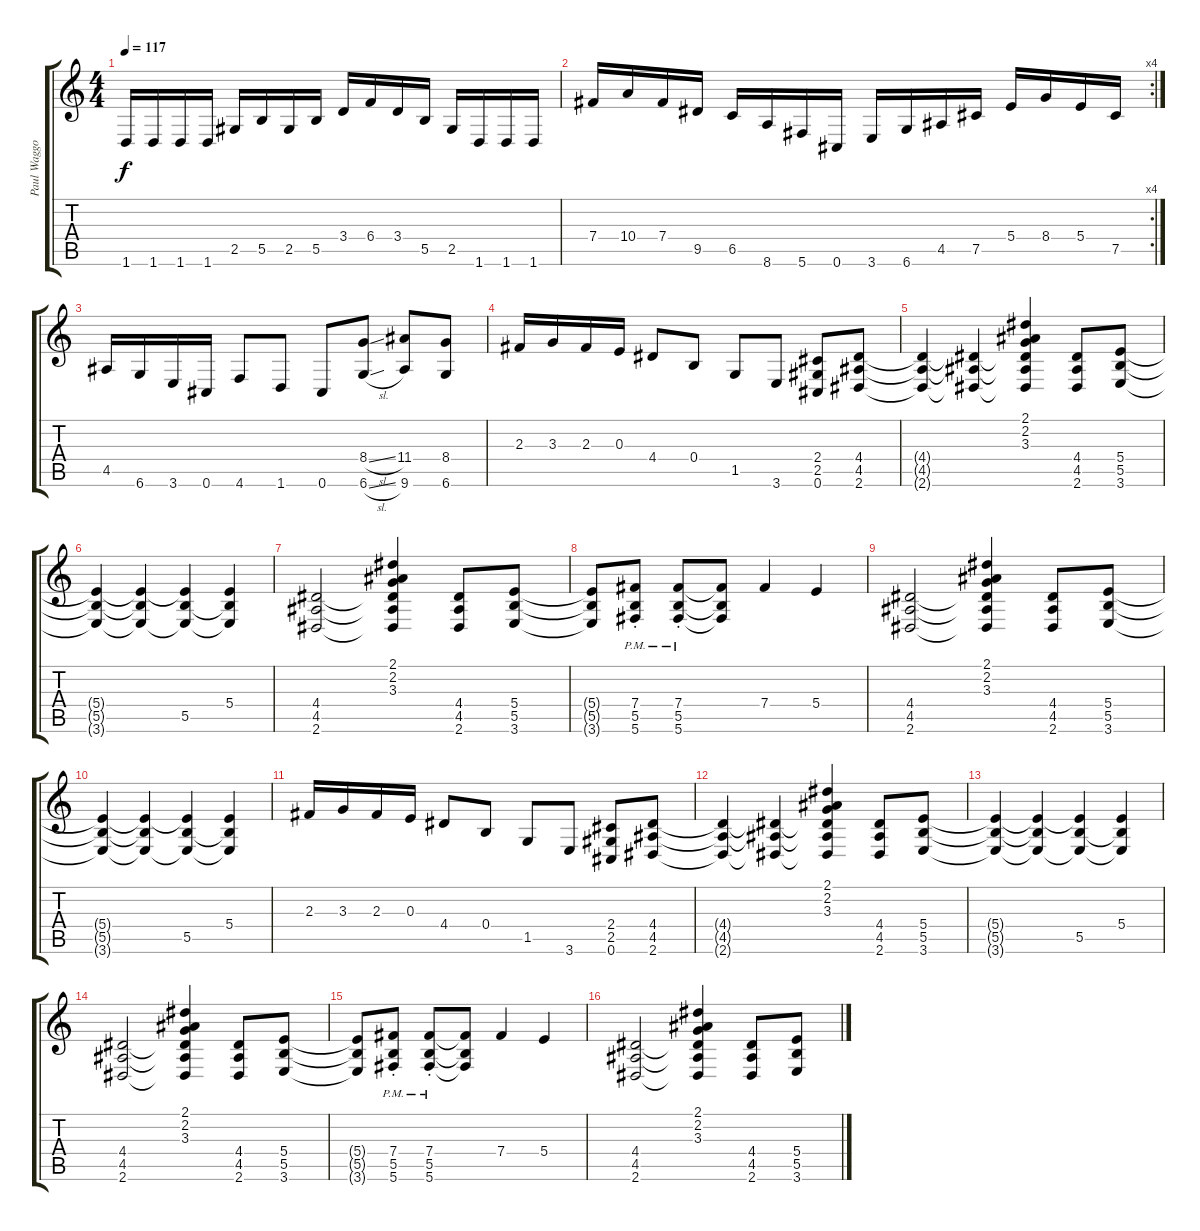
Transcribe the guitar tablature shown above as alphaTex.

\track ("Paul Waggoner" "Paul Waggo") {instrument overdrivenguitar}
\staff {score tabs}
\tuning (Db4 Ab3 E3 B2 Gb2 Db2) {hide}
\ts (4 4)
\tempo 117
\clef g2
\ks c
1.6.16{dy f} 1.6.16 1.6.16 1.6.16 2.5.16 5.5.16 2.5.16 5.5.16 3.4.16 6.4.16 3.4.16 5.5.16 2.5.16 1.6.16 1.6.16 1.6.16 |
\rc 4
7.4.16 10.4.16 7.4.16 9.5.16 6.5.16 8.6.16 5.6.16 0.6.16 3.6.16 6.6.16 4.5.16 7.5.16 5.4.16 8.4.16 5.4.16 7.5.16 |
4.5.16 6.6.16 3.6.16 0.6.16 4.6.8 1.6.8 0.6.8 (8.4{sl} 6.6{sl}).8 (11.4 9.6).8 (8.4 6.6).8 |
2.3.16 3.3.16 2.3.16 0.3.16 4.4.8 0.4.8 1.5.8 3.6.8 (2.4 2.5 0.6).8 (4.4 4.5 2.6).8 |
(4.4{t} 4.5{t} 2.6{t}).4 (4.4{t} 4.5{t} 2.6{t}).4 (2.1 2.2 3.3 4.4{t} 4.5{t} 2.6{t}).4 (4.4 4.5 2.6).8 (5.4 5.5 3.6).8 |
(5.4{t} 5.5{t} 3.6{t}).4 (5.4{t} 5.5{t} 3.6{t}).4 (5.4{t} 5.5 3.6{t}).4 (5.4 5.5{t} 3.6{t}).4 |
(4.4 4.5 2.6).2 (2.1 2.2 3.3 4.4{t} 4.5{t} 2.6{t}).4 (4.4 4.5 2.6).8 (5.4 5.5 3.6).8 |
(5.4{t} 5.5{t} 3.6{t}).8 (7.4{pm st} 5.5{pm st} 5.6{pm st}).8 (7.4{pm st} 5.5{pm st} 5.6{pm st}).8 (7.4{t} 5.5{t} 5.6{t}).8 7.4.4 5.4.4 |
(4.4 4.5 2.6).2 (2.1 2.2 3.3 4.4{t} 4.5{t} 2.6{t}).4 (4.4 4.5 2.6).8 (5.4 5.5 3.6).8 |
(5.4{t} 5.5{t} 3.6{t}).4 (5.4{t} 5.5{t} 3.6{t}).4 (5.4{t} 5.5 3.6{t}).4 (5.4 5.5{t} 3.6{t}).4 |
2.3.16 3.3.16 2.3.16 0.3.16 4.4.8 0.4.8 1.5.8 3.6.8 (2.4 2.5 0.6).8 (4.4 4.5 2.6).8 |
(4.4{t} 4.5{t} 2.6{t}).4 (4.4{t} 4.5{t} 2.6{t}).4 (2.1 2.2 3.3 4.4{t} 4.5{t} 2.6{t}).4 (4.4 4.5 2.6).8 (5.4 5.5 3.6).8 |
(5.4{t} 5.5{t} 3.6{t}).4 (5.4{t} 5.5{t} 3.6{t}).4 (5.4{t} 5.5 3.6{t}).4 (5.4 5.5{t} 3.6{t}).4 |
(4.4 4.5 2.6).2 (2.1 2.2 3.3 4.4{t} 4.5{t} 2.6{t}).4 (4.4 4.5 2.6).8 (5.4 5.5 3.6).8 |
(5.4{t} 5.5{t} 3.6{t}).8 (7.4{pm st} 5.5{pm st} 5.6{pm st}).8 (7.4{pm st} 5.5{pm st} 5.6{pm st}).8 (7.4{t} 5.5{t} 5.6{t}).8 7.4.4 5.4.4 |
(4.4 4.5 2.6).2 (2.1 2.2 3.3 4.4{t} 4.5{t} 2.6{t}).4 (4.4 4.5 2.6).8 (5.4 5.5 3.6).8
